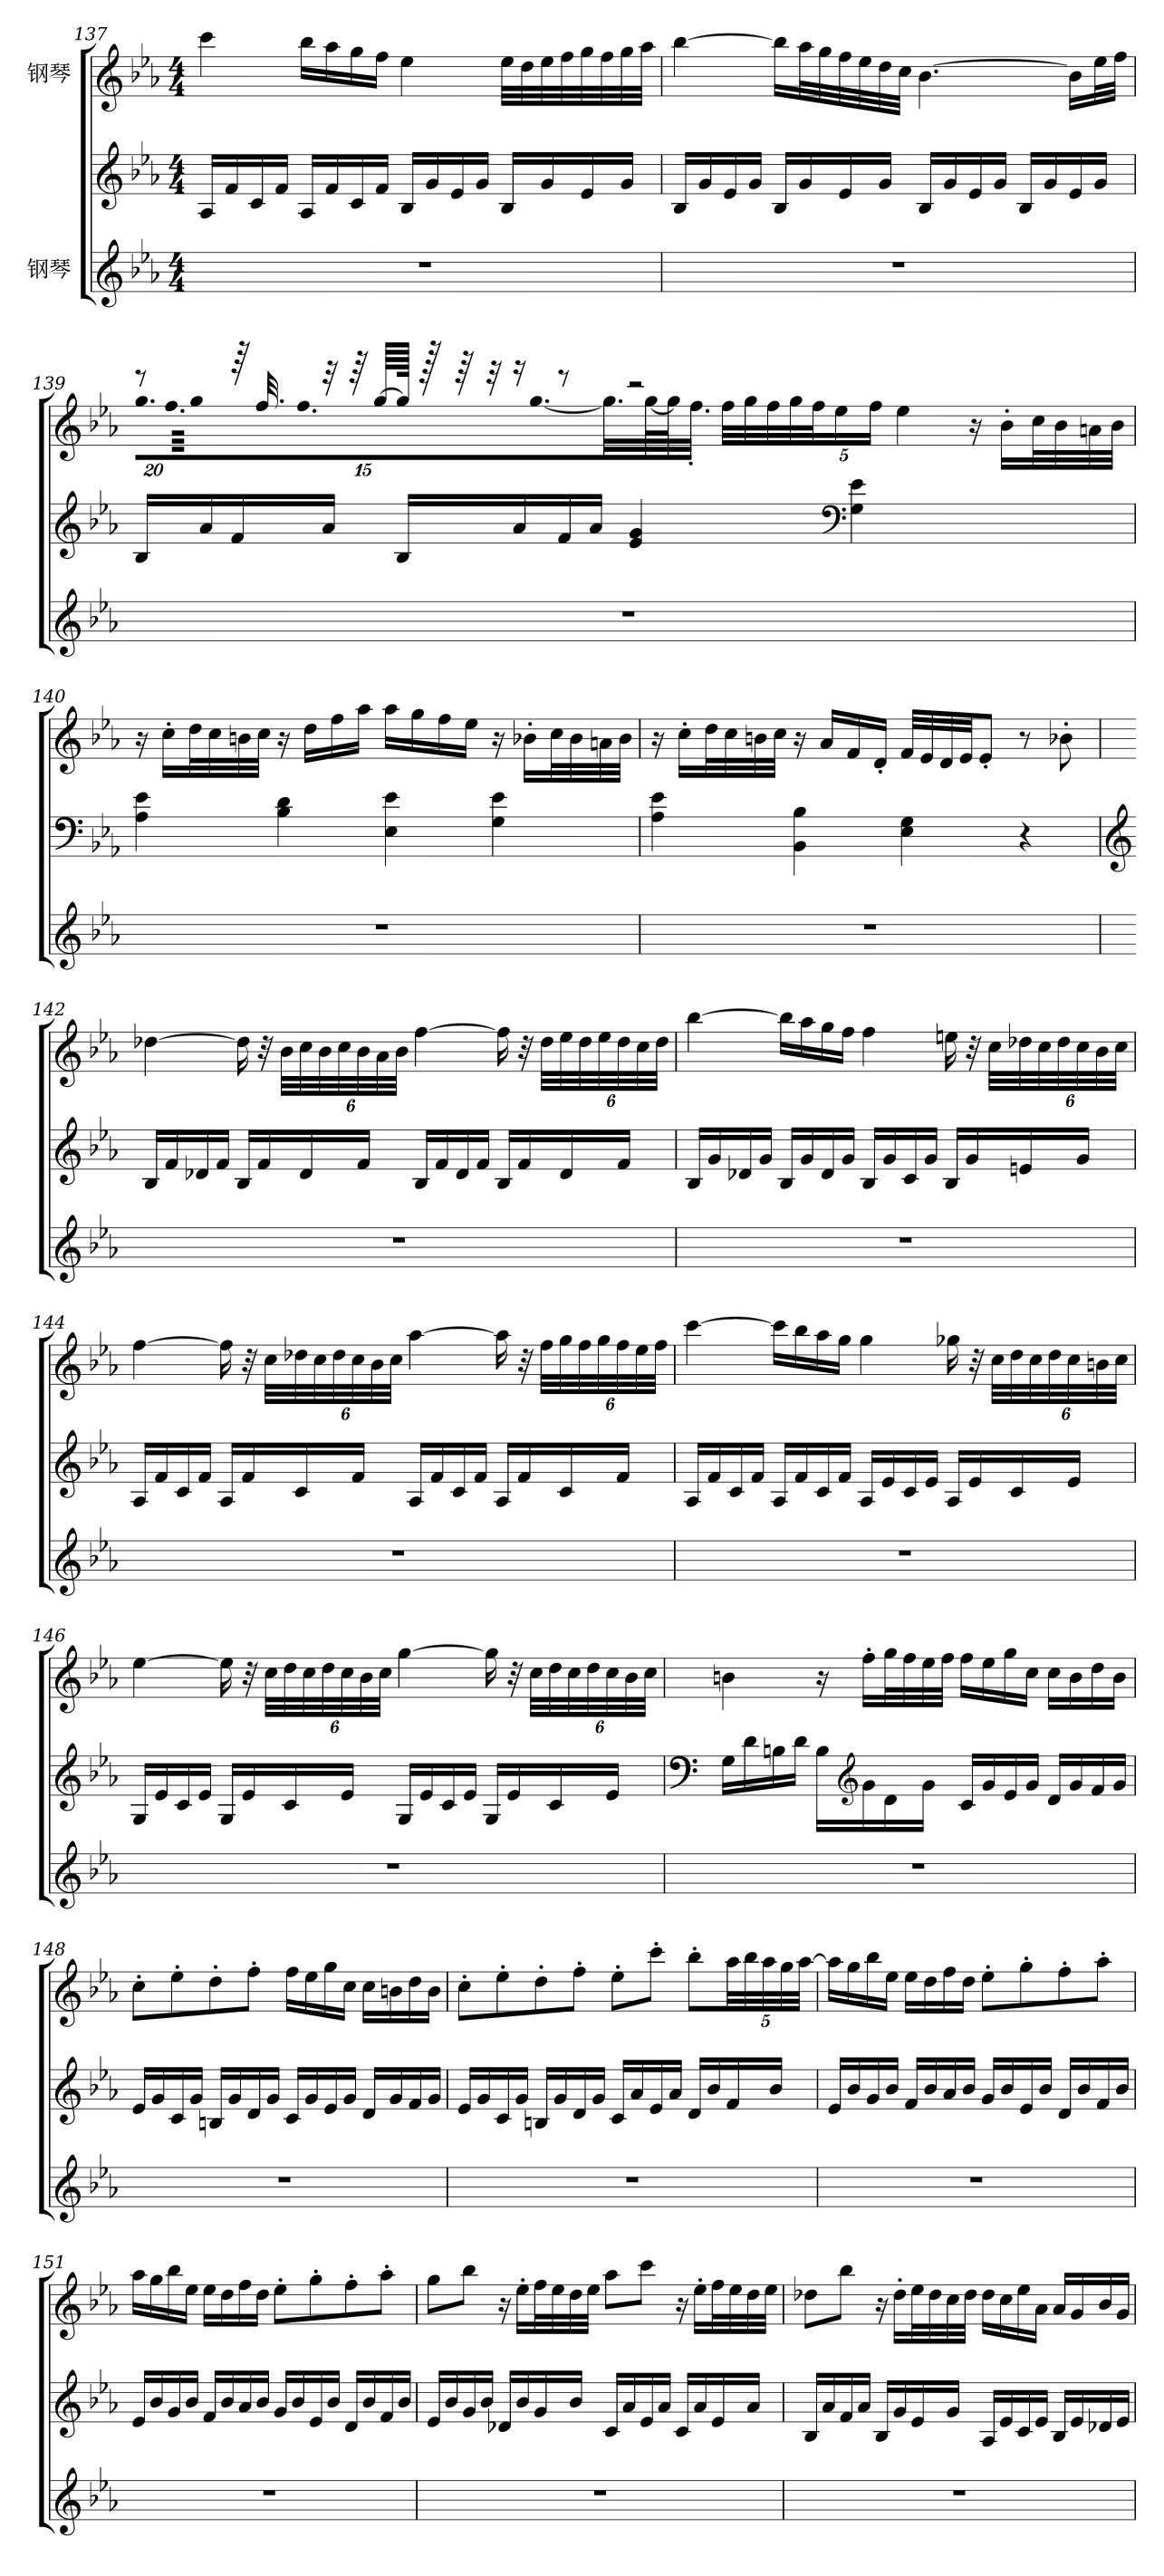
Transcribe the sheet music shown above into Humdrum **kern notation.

**kern	**kern	**kern
*part2	*part2	*part1
*staff3	*staff2	*staff1
*I"钢琴	*	*I"钢琴
!!LO:LB:g=z
*clefG2	*clefG2	*clefG2
*k[b-e-a-]	*k[b-e-a-]	*k[b-e-a-]
*M4/4	*M4/4	*M4/4
=137	=137	=137
1r	16A-/LL	4ccc\
.	16f/	.
.	16c/	.
.	16f/JJ	.
.	16A-/LL	16bb-\LL
.	16f/	16aa-\
.	16c/	16gg\
.	16f/JJ	16ff\JJ
.	16B-/LL	4ee-\
.	16g/	.
.	16e-/	.
.	16g/JJ	.
.	16B-/LL	32ee-\LLL
.	.	32dd\
.	16g/	32ee-\
.	.	32ff\
.	16e-/	32gg\
.	.	32ff\
.	16g/JJ	32gg\
.	.	32aa-\JJJ
=138	=138	=138
1r	16B-/LL	[4bb-\
.	16g/	.
.	16e-/	.
.	16g/JJ	.
.	16B-/LL	16bb-\LL]
.	16g/	32aa-\L
.	.	32gg\
.	16e-/	32ff\
.	.	32ee-\
.	16g/JJ	32dd\
.	.	32cc\JJJ
.	16B-/LL	[4.b-\
.	16g/	.
.	16e-/	.
.	16g/JJ	.
.	16B-/LL	.
.	16g/	.
.	16e-/	16b-\LL]
.	16g/JJ	32ee-\L
.	.	32ff\JJJ
!!LO:LB:g=z
=139	=139	=139
*	*	*^
*	*	*	*Xbrackettup
!	!	!	!LO:N:vis=32.
1r	16B-/LL	8r	640%17gg\LLLL
!	!	!	!LO:N:vis=32.
.	.	.	640%17ff\J
.	.	.	1920ryy
!	!	!	!LO:N:vis=32
.	.	.	640%23gg\
.	16a-/	.	.
!	!	!	!LO:N:vis=32.
.	.	.	640%17ff\L
!	!	!	!LO:N:vis=256.
.	.	.	[1920%17gg\JK
.	16f/	64r	32.gg\]
.	.	32.ff/	.
.	.	.	[64gg\L
.	16a-/JJ	32r	64gg\J]
.	.	.	32.ff'\JJJ
.	.	64r	.
.	.	[64gg/LLLL	.
.	16B-/LL	128gg/JJJJk]	32ff\LLL
.	.	128r	.
.	.	64r	.
.	.	32r	32gg\
.	16a-/	16r	32ff\
.	.	.	32gg\
.	16f/	8r	40ff\J
.	.	.	20ee-\
.	16a-/JJ	.	.
.	.	.	20ff\JJ
.	4e-/ 4g/	2r	4ee-\
*	*clefF4	*	*
.	4G\ 4e-\	.	16r
.	.	.	16b-'\LL
.	.	.	32cc\L
.	.	.	32b-\
.	.	.	32an\
.	.	.	32b-\JJJ
*	*	*v	*v
!!LO:PB:g=z
=140	=140	=140
1r	4A-\ 4e-\	16r
.	.	16cc'\LL
.	.	32dd\L
.	.	32cc\
.	.	32bn\
.	.	32cc\JJJ
.	4B-\ 4d\	16r
.	.	16dd\LL
.	.	16ff\
.	.	16aa-\JJ
.	4E-\ 4e-\	16aa-\LL
.	.	16gg\
.	.	16ff\
.	.	16ee-\JJ
.	4G\ 4e-\	16r
.	.	16b-X'\LL
.	.	32cc\L
.	.	32b-\
.	.	32an\
.	.	32b-\JJJ
=141	=141	=141
1r	4A-\ 4e-\	16r
.	.	16cc'\LL
.	.	32dd\L
.	.	32cc\
.	.	32bn\
.	.	32cc\JJJ
.	4BB-\ 4B-\	16r
.	.	16a-/LL
.	.	16f/
.	.	16d'/JJ
.	4E-\ 4G\	32f/LLL
.	.	32e-/
.	.	32d/
.	.	32e-/JJ
.	.	8e-'/J
.	4r	8r
.	.	8b-X'\
!!LO:LB:g=z
=142	=142	=142
*	*clefG2	*
1r	16B-/LL	[4dd-X\
.	16f/	.
.	16d-X/	.
.	16f/JJ	.
.	16B-/LL	16dd-\]
.	16f/	32r
.	.	32b-\LLL
.	16d-/	48cc\
.	.	48b-\
.	.	48cc\
.	16f/JJ	48b-\
.	.	48a-\
.	.	48b-\JJJ
.	16B-/LL	[4ff\
.	16f/	.
.	16d-/	.
.	16f/JJ	.
.	16B-/LL	16ff\]
.	16f/	32r
.	.	32dd-\LLL
.	16d-/	48ee-\
.	.	48dd-\
.	.	48ee-\
.	16f/JJ	48dd-\
.	.	48cc\
.	.	48dd-\JJJ
!!LO:LB:g=z
=143	=143	=143
1r	16B-/LL	[4bb-\
.	16g/	.
.	16d-X/	.
.	16g/JJ	.
.	16B-/LL	16bb-\LL]
.	16g/	16aa-\
.	16d-/	16gg\
.	16g/JJ	16ff\JJ
.	16B-/LL	4ff\
.	16g/	.
.	16c/	.
.	16g/JJ	.
.	16B-/LL	16een\
.	16g/	32r
.	.	32cc\LLL
.	16en/	48dd-X\
.	.	48cc\
.	.	48dd-\
.	16g/JJ	48cc\
.	.	48b-\
.	.	48cc\JJJ
!!LO:LB:g=z
=144	=144	=144
1r	16A-/LL	[4ff\
.	16f/	.
.	16c/	.
.	16f/JJ	.
.	16A-/LL	16ff\]
.	16f/	32r
.	.	32cc\LLL
.	16c/	48dd-X\
.	.	48cc\
.	.	48dd-\
.	16f/JJ	48cc\
.	.	48b-\
.	.	48cc\JJJ
.	16A-/LL	[4aa-\
.	16f/	.
.	16c/	.
.	16f/JJ	.
.	16A-/LL	16aa-\]
.	16f/	32r
.	.	32ff\LLL
.	16c/	48gg\
.	.	48ff\
.	.	48gg\
.	16f/JJ	48ff\
.	.	48ee-\
.	.	48ff\JJJ
!!LO:PB:g=z
=145	=145	=145
1r	16A-/LL	[4ccc\
.	16f/	.
.	16c/	.
.	16f/JJ	.
.	16A-/LL	16ccc\LL]
.	16f/	16bb-\
.	16c/	16aa-\
.	16f/JJ	16gg\JJ
.	16A-/LL	4gg\
.	16e-/	.
.	16c/	.
.	16e-/JJ	.
.	16A-/LL	16gg-X\
.	16e-/	32r
.	.	32cc\LLL
.	16c/	48dd\
.	.	48cc\
.	.	48dd\
.	16e-/JJ	48cc\
.	.	48bn\
.	.	48cc\JJJ
!!LO:LB:g=z
=146	=146	=146
1r	16G/LL	[4ee-\
.	16e-/	.
.	16c/	.
.	16e-/JJ	.
.	16G/LL	16ee-\]
.	16e-/	32r
.	.	32cc\LLL
.	16c/	48dd\
.	.	48cc\
.	.	48dd\
.	16e-/JJ	48cc\
.	.	48b-\
.	.	48cc\JJJ
.	16G/LL	[4gg\
.	16e-/	.
.	16c/	.
.	16e-/JJ	.
.	16G/LL	16gg\]
.	16e-/	32r
.	.	32cc\LLL
.	16c/	48dd\
.	.	48cc\
.	.	48dd\
.	16e-/JJ	48cc\
.	.	48b-\
.	.	48cc\JJJ
!!LO:LB:g=z
=147	=147	=147
*	*clefF4	*
1r	16G\LL	4bn\
.	16d\	.
.	16Bn\	.
.	16d\JJ	.
.	16B\LL	16r
*	*clefG2	*
.	16g\	16ff'\LL
.	16d\	32gg\L
.	.	32ff\
.	16g\JJ	32ee-\
.	.	32ff\JJJ
.	16c/LL	16ff\LL
.	16g/	16ee-\
.	16e-/	16gg\
.	16g/JJ	16cc\JJ
.	16d/LL	16cc\LL
.	16g/	16b\
.	16f/	16dd\
.	16g/JJ	16b\JJ
=148	=148	=148
1r	16e-/LL	8cc'\L
.	16g/	.
.	16c/	8ee-'\
.	16g/JJ	.
.	16Bn/LL	8dd'\
.	16g/	.
.	16d/	8ff'\J
.	16g/JJ	.
.	16c/LL	16ff\LL
.	16g/	16ee-\
.	16e-/	16gg\
.	16g/JJ	16cc\JJ
.	16d/LL	16cc\LL
.	16g/	16bn\
.	16f/	16dd\
.	16g/JJ	16b\JJ
!!LO:LB:g=z
=149	=149	=149
1r	16e-/LL	8cc'\L
.	16g/	.
.	16c/	8ee-'\
.	16g/JJ	.
.	16Bn/LL	8dd'\
.	16g/	.
.	16d/	8ff'\J
.	16g/JJ	.
.	16c/LL	8ee-'\L
.	16a-/	.
.	16e-/	8ccc'\J
.	16a-/JJ	.
.	16d/LL	8bb-'\L
.	16b-/	.
.	16f/	40aa-\LL
.	.	40bb-\
.	.	40aa-\
.	16b-/JJ	.
.	.	40gg\
.	.	[40aa-\JJJ
=150	=150	=150
1r	16e-/LL	16aa-\LL]
.	16b-/	16gg\
.	16g/	16bb-\
.	16b-/JJ	16ee-\JJ
.	16f/LL	16ee-\LL
.	16b-/	16dd\
.	16a-/	16ff\
.	16b-/JJ	16dd\JJ
.	16g/LL	8ee-'\L
.	16b-/	.
.	16e-/	8gg'\
.	16b-/JJ	.
.	16d/LL	8ff'\
.	16b-/	.
.	16f/	8aa-'\J
.	16b-/JJ	.
!!LO:PB:g=z
=151	=151	=151
1r	16e-/LL	16aa-\LL
.	16b-/	16gg\
.	16g/	16bb-\
.	16b-/JJ	16ee-\JJ
.	16f/LL	16ee-\LL
.	16b-/	16dd\
.	16a-/	16ff\
.	16b-/JJ	16dd\JJ
.	16g/LL	8ee-'\L
.	16b-/	.
.	16e-/	8gg'\
.	16b-/JJ	.
.	16d/LL	8ff'\
.	16b-/	.
.	16f/	8aa-'\J
.	16b-/JJ	.
=152	=152	=152
1r	16e-/LL	8gg\L
.	16b-/	.
.	16g/	8bb-\J
.	16b-/JJ	.
.	16d-X/LL	16r
.	16b-/	16ee-'\LL
.	16g/	32ff\L
.	.	32ee-\
.	16b-/JJ	32dd\
.	.	32ee-\JJJ
.	16c/LL	8aa-\L
.	16a-/	.
.	16e-/	8ccc\J
.	16a-/JJ	.
.	16c/LL	16r
.	16a-/	16ee-'\LL
.	16e-/	32ff\L
.	.	32ee-\
.	16a-/JJ	32dd\
.	.	32ee-\JJJ
!!LO:LB:g=z
=153	=153	=153
1r	16B-/LL	8dd-X\L
.	16a-/	.
.	16f/	8bb-\J
.	16a-/JJ	.
.	16B-/LL	16r
.	16g/	16dd-'\LL
.	16e-/	32ee-\L
.	.	32dd-\
.	16g/JJ	32cc\
.	.	32dd-\JJJ
.	16A-/LL	16dd-\LL
.	16e-/	16cc\
.	16c/	16ee-\
.	16e-/JJ	16a-\JJ
.	16B-/LL	16a-/LL
.	16e-/	16g/
.	16d-X/	16b-/
.	16e-/JJ	16g/JJ
=	=	=
*-	*-	*-
